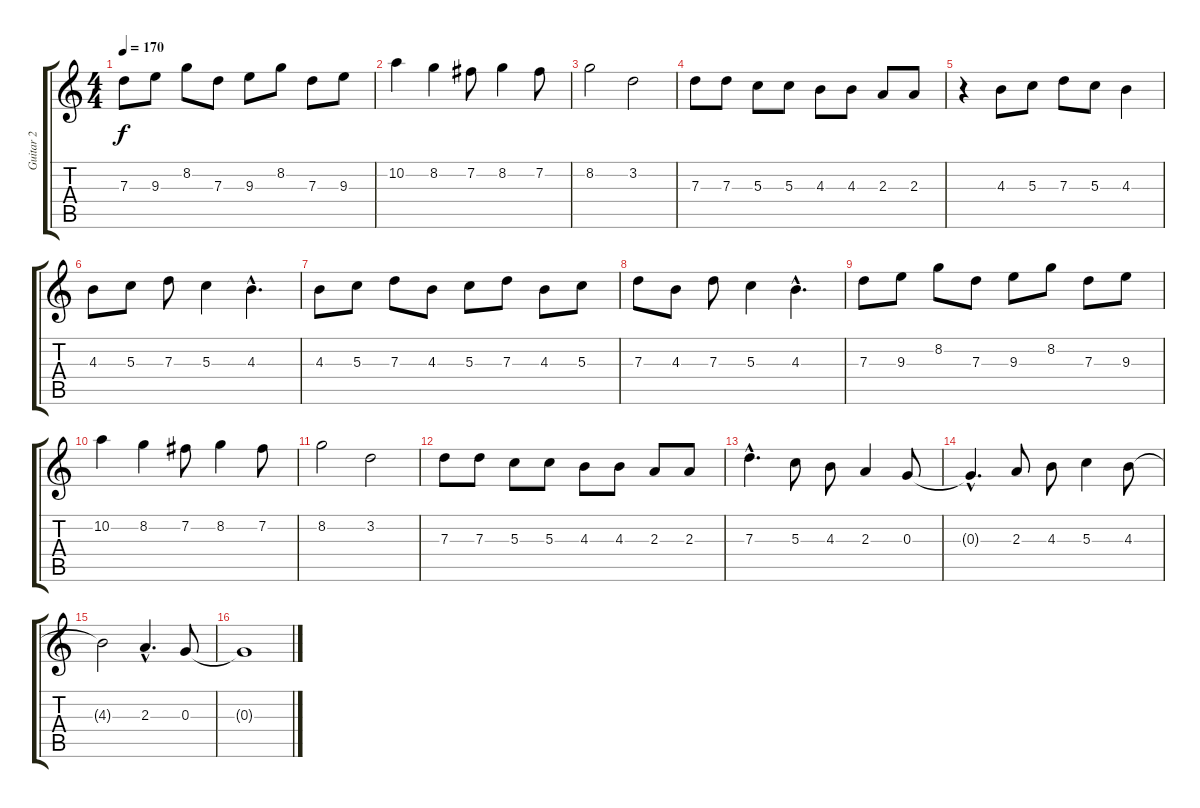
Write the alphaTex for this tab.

\track ("Guitar 2" "Guitar 2") {instrument overdrivenguitar}
\staff {score tabs}
\tuning (E4 B3 G3 D3 A2 E2) {hide}
\ts (4 4)
\tempo 170
\clef g2
\ks c
7.3.8{dy f} 9.3.8 8.2.8 7.3.8 9.3.8 8.2.8 7.3.8 9.3.8 |
10.2.4 8.2.4 7.2.8 8.2.4 7.2.8 |
8.2.2 3.2.2 |
7.3.8 7.3.8 5.3.8 5.3.8 4.3.8 4.3.8 2.3.8 2.3.8 |
r.4 4.3.8 5.3.8 7.3.8 5.3.8 4.3.4 |
4.3.8 5.3.8 7.3.8 5.3.4 4.3{hac}.4{d} |
4.3.8 5.3.8 7.3.8 4.3.8 5.3.8 7.3.8 4.3.8 5.3.8 |
7.3.8 4.3.8 7.3.8 5.3.4 4.3{hac}.4{d} |
7.3.8 9.3.8 8.2.8 7.3.8 9.3.8 8.2.8 7.3.8 9.3.8 |
10.2.4 8.2.4 7.2.8 8.2.4 7.2.8 |
8.2.2 3.2.2 |
7.3.8 7.3.8 5.3.8 5.3.8 4.3.8 4.3.8 2.3.8 2.3.8 |
7.3{hac}.4{d} 5.3.8 4.3.8 2.3.4 0.3.8 |
0.3{hac t}.4{d} 2.3.8 4.3.8 5.3.4 4.3.8 |
4.3{t}.2 2.3{hac}.4{d} 0.3.8 |
0.3{t}.1
